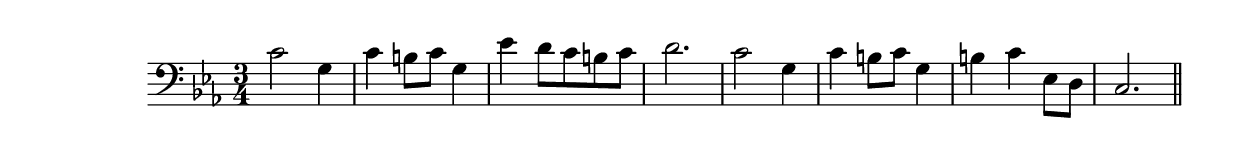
\version "2.14.0"
%{\header {
  composer = "G.A. Wedge"
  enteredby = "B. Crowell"
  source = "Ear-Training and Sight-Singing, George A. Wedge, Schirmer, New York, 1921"
}%}
\score{{\key c \minor
\time 3/4
%{\tempo 4=100
%}\clef bass
\relative c' {
  c2 g4 | c4 b8 c g4 | es'4 d8 c b c | d2. | 
  c2 g4 | c4 b8 c g4 | b4 c es,8 d | c2.
  \bar "||"
}

}}